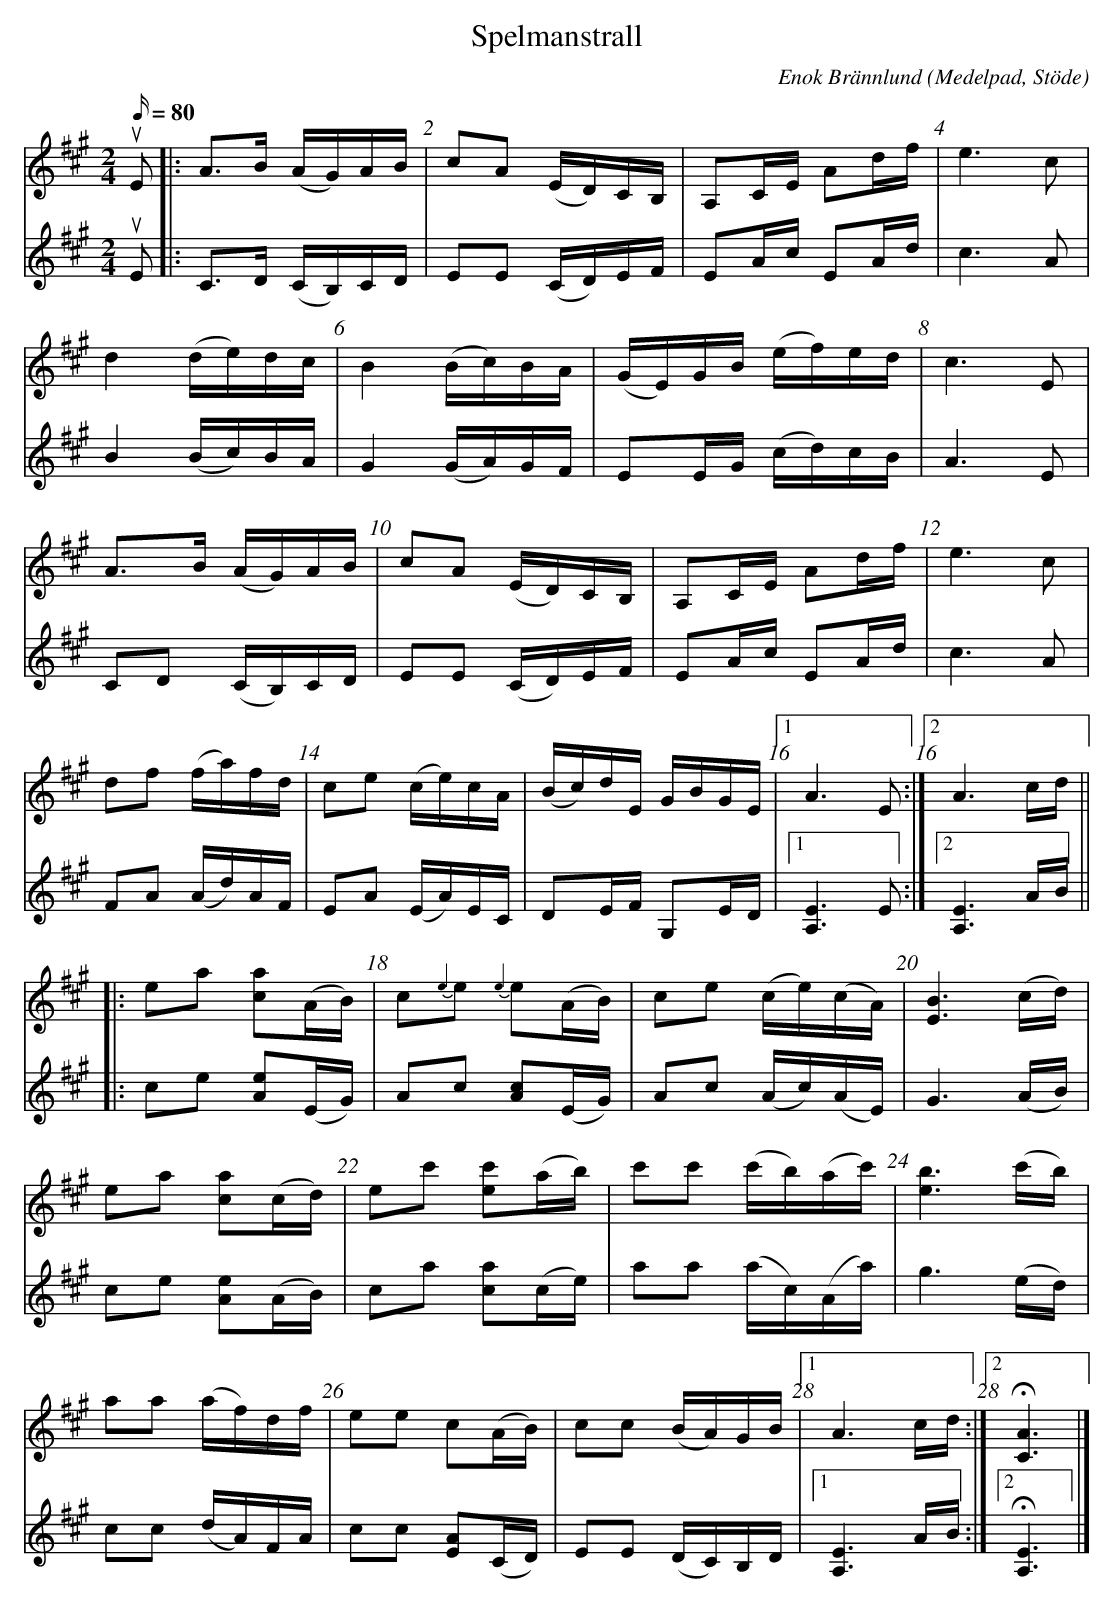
X:1
T: Spelmanstrall
M: 2/4
L: 1/16
C: Enok Brännlund
O: Medelpad, Stöde
Q: 80
K: A
[V:1] uE2 \
[V:2] uE2 \
[V:1]|: A3B     (AG)AB    | c2A2         (ED)CB,  | A,2CE   A2df     | e6     c2   |
[V:2]|: C3D     (CB,)CD   | E2E2         (CD)EF   | E2Ac    E2Ad     | c6     A2   |
[V:1]   d4      (de)dc    | B4           (Bc)BA   | (GE)GB (ef)ed    | c6     E2   |
[V:2]   B4      (Bc)BA    | G4           (GA)GF   | E2EG   (cd)cB    | A6     E2   |
[V:1]   A3B     (AG)AB    | c2A2         (ED)CB,  | A,2CE   A2df     | e6     c2   |
[V:2]   C2D2    (CB,)CD   | E2E2         (CD)EF   | E2Ac    E2Ad     | c6     A2   |
[V:1]   d2f2    (fa)fd    | c2e2         (ce)cA   | (Bc)dE  GBGE     |1 A6    E2  :|2 A6    cd ||
[V:2]   F2A2    (Ad)AF    | E2A2         (EA)EC   | D2EF    G,2ED    |1 [A,E]6 E2  :|2 [A,E]6 AB ||
[V:1]|: e2a2    [ca]2(AB) | c2{e2}e2 {e2}   e2(AB)| c2e2   (ce)(cA)  | [EB]6 (cd)  |
[V:2]|: c2e2    [Ae]2(EG) | A2c2        [Ac]2(EG) | A2c2   (Ac)(AE)  | G6    (AB)  |
[V:1]   e2a2    [ca]2(cd) | e2c'2       [ec']2(ab)| c'2c'2 (c'b)(ac')| [eb]6 (c'b) |
[V:2]   c2e2    [Ae]2(AB) | c2a2        [ca]2(ce) | a2a2   (ac)(Aa)  | g6    (ed)  |
[V:1]   a2a2    (af)df    | e2e2         c2(AB)   | c2c2   (BA)GB    |1 A6     cd  :|2 H[CA]6 |]
[V:2]   c2c2    (dA)FA    | c2c2        [EA]2(CD) | E2E2   (DC)B,D   |1 [A,E]6 AB  :|2 H[A,E]6|]
